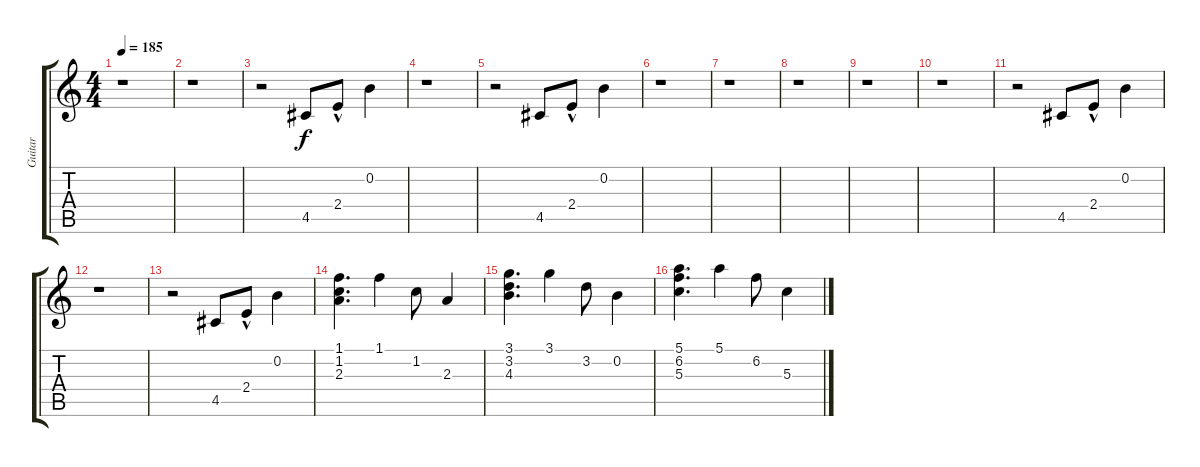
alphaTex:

\track ("Guitar " "Guitar ") {instrument distortionguitar}
\staff {score tabs}
\tuning (E4 B3 G3 D3 A2 E2) {hide}
\ts (4 4)
\tempo 185
\clef g2
\ks c
r.1{dy f} |
r.1 |
r.2 4.5.8 2.4{hac}.8 0.2.4 |
r.1 |
r.2 4.5.8 2.4{hac}.8 0.2.4 |
r.1 |
r.1 |
r.1 |
r.1 |
r.1 |
r.2 4.5.8 2.4{hac}.8 0.2.4 |
r.1 |
r.2 4.5.8 2.4{hac}.8 0.2.4 |
(1.1 1.2 2.3).4{d} 1.1.4 1.2.8 2.3.4 |
(3.1 3.2 4.3).4{d} 3.1.4 3.2.8 0.2.4 |
(5.1 6.2 5.3).4{d} 5.1.4 6.2.8 5.3.4
